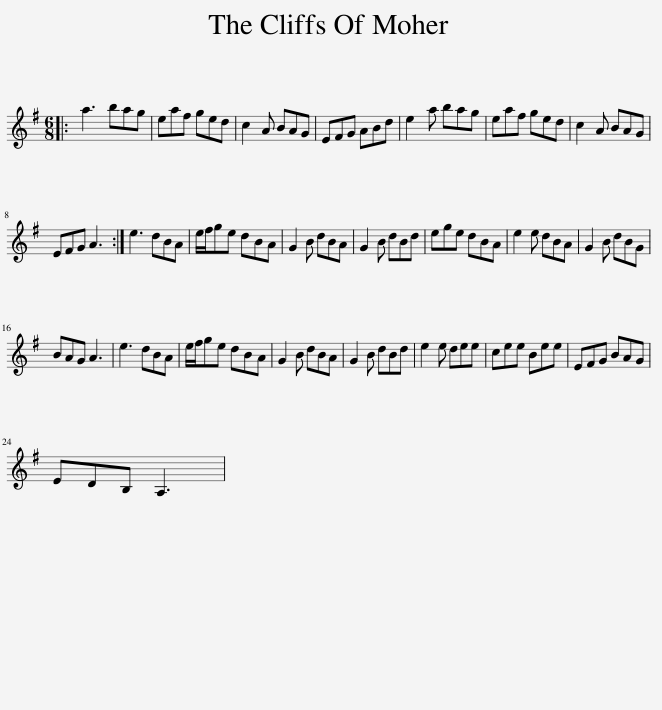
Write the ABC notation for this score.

X:1
L:1/8
M:6/8
I:linebreak $
K:G
V:1 treble
V:1
|: a3 bag | eaf ged | c2 A BAG | EFG ABd | e2 a bag | %5
 eaf ged | c2 A BAG |$ EFG A3 :| e3 dBA | e/f/ge dBA | %10
 G2 B dBA | G2 B dBd | ege dBA | e2 e dBA | G2 B dBG |$ %15
 BAG A3 | e3 dBA | e/f/ge dBA | G2 B dBA | G2 B dBd | %20
 e2 e dee | cee Bee | EFG BAG |$ EDB, A,3 | %24
